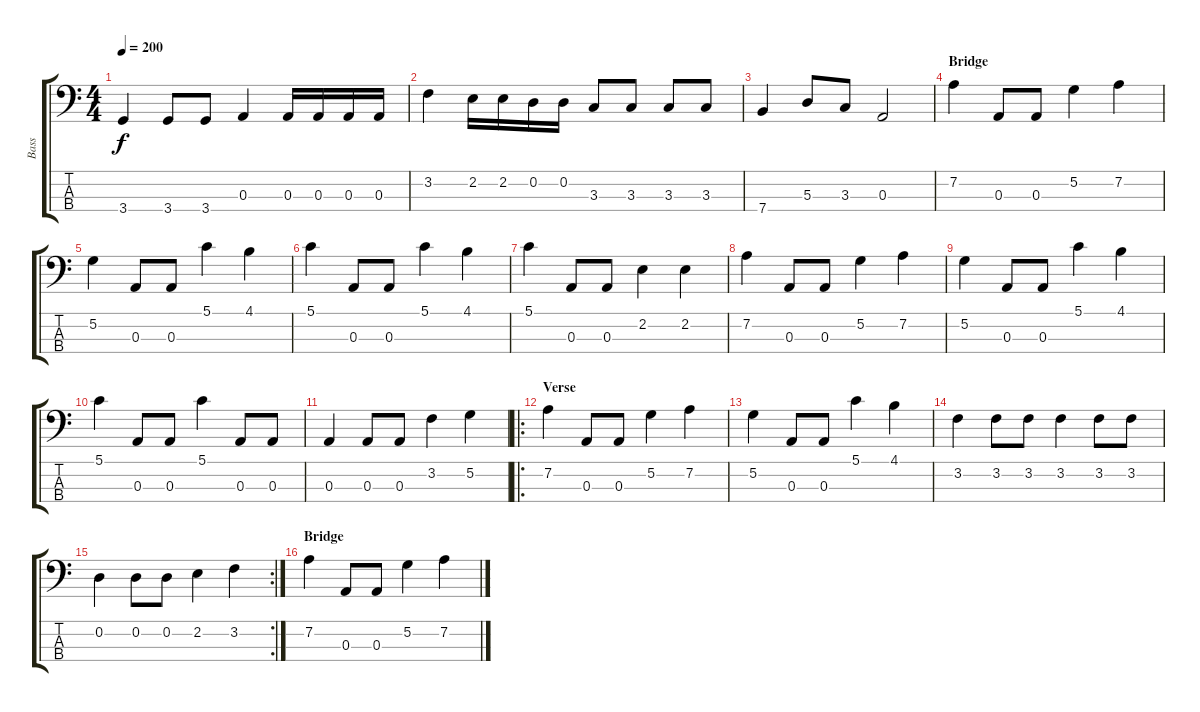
\track ("Bass" "Bass") {instrument electricbasspick}
\staff {score tabs}
\tuning (G2 D2 A1 E1) {hide}
\ts (4 4)
\tempo 200
\clef f4
\ks c
3.4.4{dy f} 3.4.8 3.4.8 0.3.4 0.3.16 0.3.16 0.3.16 0.3.16 |
3.2.4 2.2.16 2.2.16 0.2.16 0.2.16 3.3.8 3.3.8 3.3.8 3.3.8 |
7.4.4 5.3.8 3.3.8 0.3.2 |
\section ("" "Bridge")
7.2.4 0.3.8 0.3.8 5.2.4 7.2.4 |
5.2.4 0.3.8 0.3.8 5.1.4 4.1.4 |
5.1.4 0.3.8 0.3.8 5.1.4 4.1.4 |
5.1.4 0.3.8 0.3.8 2.2.4 2.2.4 |
7.2.4 0.3.8 0.3.8 5.2.4 7.2.4 |
5.2.4 0.3.8 0.3.8 5.1.4 4.1.4 |
5.1.4 0.3.8 0.3.8 5.1.4 0.3.8 0.3.8 |
0.3.4 0.3.8 0.3.8 3.2.4 5.2.4 |
\ro
\section ("" "Verse")
7.2.4 0.3.8 0.3.8 5.2.4 7.2.4 |
5.2.4 0.3.8 0.3.8 5.1.4 4.1.4 |
3.2.4 3.2.8 3.2.8 3.2.4 3.2.8 3.2.8 |
\rc 2
0.2.4 0.2.8 0.2.8 2.2.4 3.2.4 |
\section ("" "Bridge")
7.2.4 0.3.8 0.3.8 5.2.4 7.2.4
